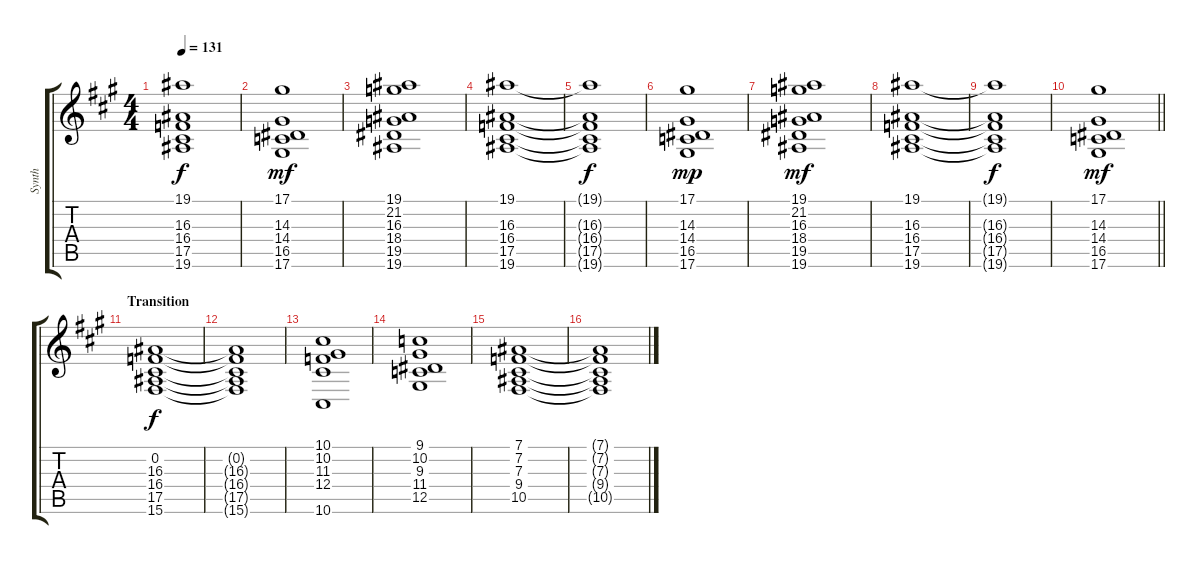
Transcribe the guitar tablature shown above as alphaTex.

\track ("Synth" "Synth") {instrument pad2warm}
\staff {score tabs}
\tuning (Eb4 Bb3 Gb3 Db3 Ab2 Eb2) {hide}
\ts (4 4)
\tempo 131
\clef g2
\ks a
(19.1{t} 16.3{t} 16.4{t} 17.5{t} 19.6{t}).1{dy f} |
(17.1 14.3 14.4 16.5 17.6).1{dy mf} |
(19.1 21.2 16.3 18.4 19.5 19.6).1 |
(19.1 16.3 16.4 17.5 19.6).1 |
(19.1{t} 16.3{t} 16.4{t} 17.5{t} 19.6{t}).1{dy f} |
(17.1 14.3 14.4 16.5 17.6).1{dy mp} |
(19.1 21.2 16.3 18.4 19.5 19.6).1{dy mf} |
(19.1 16.3 16.4 17.5 19.6).1 |
(19.1{t} 16.3{t} 16.4{t} 17.5{t} 19.6{t}).1{dy f} |
\barLineRight lightlight
(17.1 14.3 14.4 16.5 17.6).1{dy mf} |
\section ("" "Transition")
(0.2 16.3 16.4 17.5 15.6).1{dy f} |
(0.2{t} 16.3{t} 16.4{t} 17.5{t} 15.6{t}).1 |
(10.1 10.2 11.3 12.4 10.6).1 |
(9.1 10.2 9.3 11.4 12.5).1 |
(7.1 7.2 7.3 9.4 10.5).1 |
(7.1{t} 7.2{t} 7.3{t} 9.4{t} 10.5{t}).1
